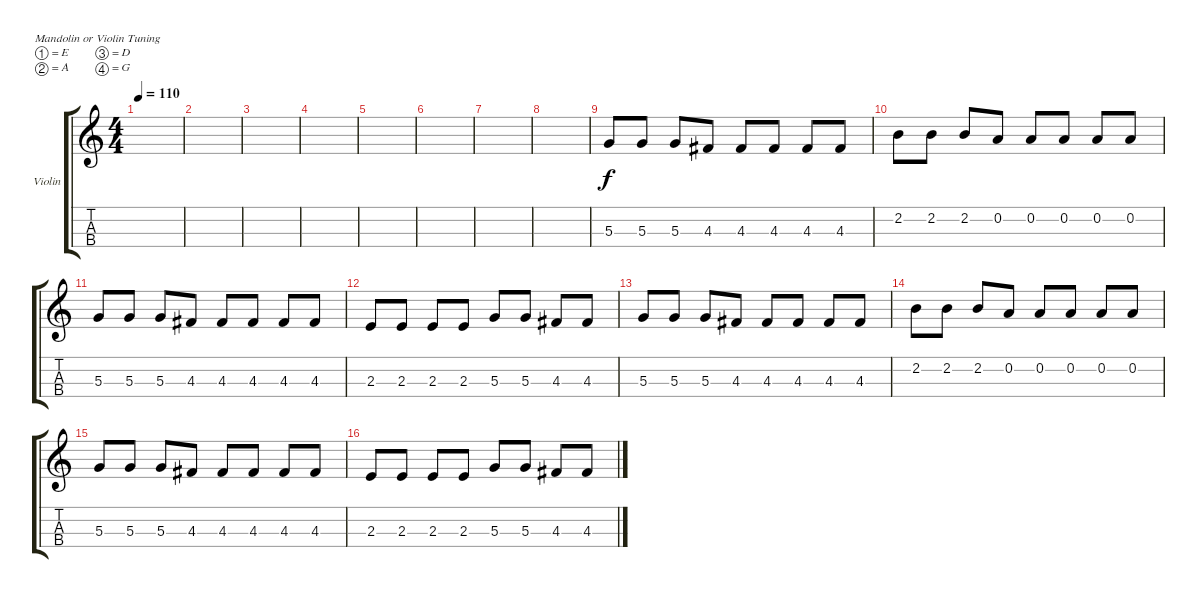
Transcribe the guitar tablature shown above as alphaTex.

\defaultSystemsLayout 4
\bracketExtendMode groupsimilarinstruments
\firstSystemTrackNameOrientation horizontal
\otherSystemsTrackNameOrientation horizontal
\track ("Violin" "Violin") {instrument violin}
\staff {score tabs}
\tuning (E5 A4 D4 G3)
\ts (4 4)
\tempo 110
\clef g2
\scale
0.333333
\ks c
|
\scale
0.333333 |
\scale
0.333333 |
\scale
0.333333 |
\scale
0.333333 |
\scale
0.333333 |
\scale
0.333333 |
\scale
0.333333 |
\scale
0.333333 5.3.8 5.3.8 5.3.8 4.3.8 4.3.8 4.3.8 4.3.8 4.3.8 |
\scale
0.333333 2.2.8 2.2.8 2.2.8 0.2.8 0.2.8 0.2.8 0.2.8 0.2.8 |
\scale
0.333333 5.3.8 5.3.8 5.3.8 4.3.8 4.3.8 4.3.8 4.3.8 4.3.8 |
\scale
0.333333 2.3.8 2.3.8 2.3.8 2.3.8 5.3.8 5.3.8 4.3.8 4.3.8 |
\scale
0.333333 5.3.8 5.3.8 5.3.8 4.3.8 4.3.8 4.3.8 4.3.8 4.3.8 |
\scale
0.333333 2.2.8 2.2.8 2.2.8 0.2.8 0.2.8 0.2.8 0.2.8 0.2.8 |
\scale
0.333333 5.3.8 5.3.8 5.3.8 4.3.8 4.3.8 4.3.8 4.3.8 4.3.8 |
\scale
0.333333 2.3.8 2.3.8 2.3.8 2.3.8 5.3.8 5.3.8 4.3.8 4.3.8
